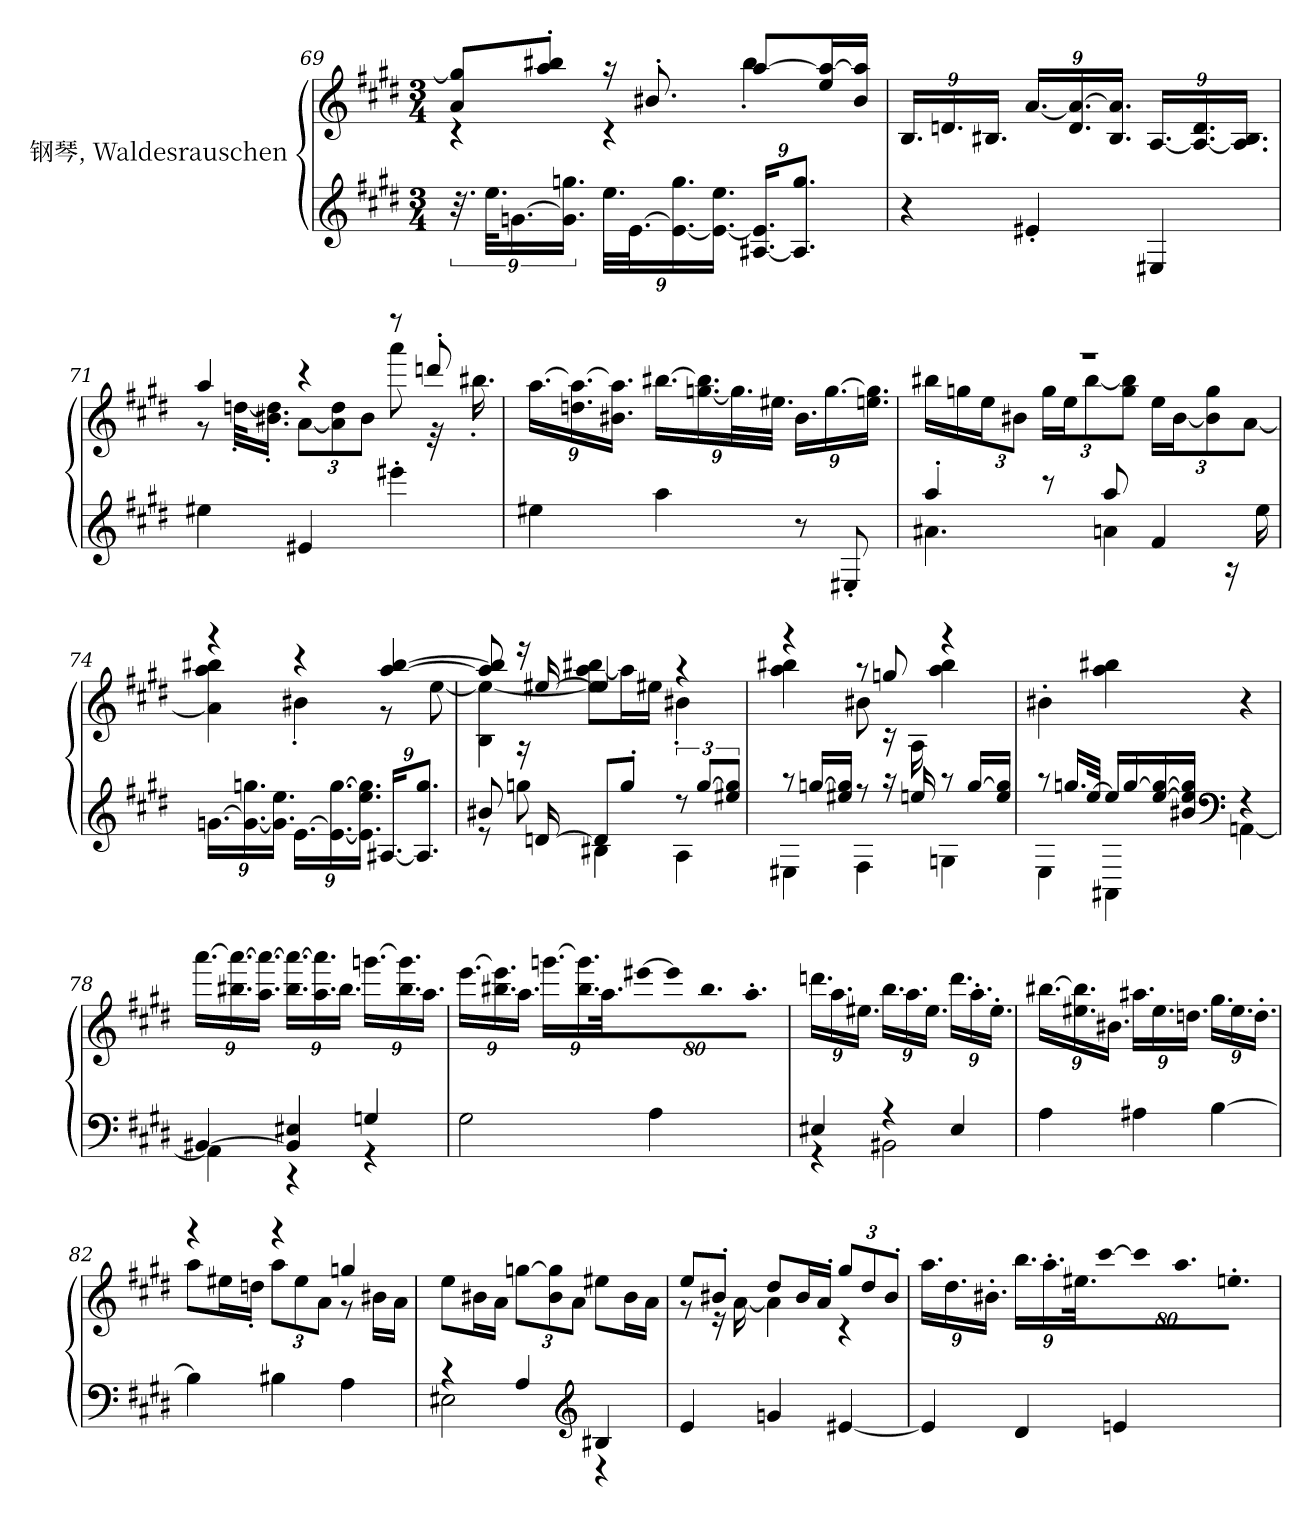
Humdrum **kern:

**kern	**kern
*part1	*part1
*staff2	*staff1
*I"钢琴, Waldesrauschen	*
!!LO:LB:g=z
*clefG2	*clefG2
*k[f#c#g#d#]	*k[f#c#g#d#]
*M3/4	*M3/4
=69	=69
*	*^
36.r	8a/ 8gg/]L	4r
36.ee\KLL	.	.
[18.gn\	.	.
.	8aa/' 8bb#X/'J	.
18.g\] 18.ggn\JJ	.	.
36.ee\LLL	16r	4r
[36.e\J	.	.
.	8.b#X'/	.
18.e\_ 18.gg\	.	.
18.e\_ 18.ee\JJ	.	.
[18.A#X/ 18.e/]KL	[8aa/L	4bb#'\
9.A#/] 9.gg/J	.	.
.	16ee/ 16aa/_L	.
.	16b#/ 16aa/]JJ	.
*	*v	*v
=70	=70
*	*Xbrackettup
4r	18.B/LL
.	18.dn/
.	18.B#X/JJ
4e#X'/	[18.a/LL
.	18.d/ 18.a/_
.	18.B#/ 18.a/]JJ
4E#X/	[18.A/LL
.	18.A/_ 18.d/
.	18.A/] 18.B#/JJ
!!LO:LB:g=z
=71	=71
*	*^
4ee#X\	4aa/	8r
.	.	[32ddn'\KLL
.	.	16.b#X\' 16.dd\]'JJ
4e#X/	4r	[12a\L
.	.	12a\] 12dd\
.	.	12b#\J
4eee#X'\	8r	8aaa\
.	8dddn'/	32r
.	.	16.bb#X'\
*	*v	*v
=72	=72
4ee#X\	[18.aa\LL
.	18.ddn\ 18.aa\_
.	18.b#X\ 18.aa\]JJ
4aa\	[18.bb#X\LL
.	[18.ggn\ 18.bb#\]
.	36.gg\L]
.	36.ee#X\JJJ
8r	18.b#\LL
.	[18.gg\
8E#X'/	.
.	18.een\ 18.gg\]JJ
!!LO:LB:g=z
=73	=73
*^	*^
4aa'/	4.a#X\	2.r	16bb#X\LL
.	.	.	16ggn\
.	.	.	24ee\J
.	.	.	12b#X\J
8r	.	.	24gg\LL
.	.	.	24ee\J
.	.	.	[12bb#\
8aa/	4an\	.	.
.	.	.	12gg\ 12bb#\]J
4f#/	.	.	24ee\LL
.	.	.	[24b#\J
.	.	.	12b#\] 12gg\
.	16r	.	.
.	.	.	[12a\J
.	16ee\	.	.
*v	*v	*	*
=74	=74	=74
*Xbrackettup	*	*
[18.gn\LL	4r	4a\] 4aa\ 4bb#X\
18.g\_ 18.ggn\	.	.
18.g\] 18.ee\JJ	.	.
[18.e\LL	4r	4b#X'\
18.e\_ [18.gg\	.	.
18.e\] 18.ee\ 18.gg\]JJ	.	.
[18.A#X/KL	[4aa/ [4bb#/	8r
9.A#/] 9.gg/J	.	.
.	.	[8ee\
!!LO:LB:g=z	!!
=75	=75	=75
*^	*	*
8b#X/	8r	8aa/] 8bb#/]	4B\ 4ee\_
16r	8ggn\	16r	.
[16dn/	.	[16ee#X/	.
8d/L]	4B#X\	4ee#/]	8ee\] [8aa\ 8bb#X\L
8gg'/J	.	.	16aa\L]
.	.	.	16ee#X\JJ
*brackettup	*	*	*
12r	4A\	4r	4b#X'\
[12gg/L	.	.	.
12ee#X/ 12gg/]J	.	.	.
=76	=76	=76	=76
8r	4E#X\	4r	4aa\ 4bb#X\
[16ggn/LL	.	.	.
16ee#X/ 16gg/]JJ	.	.	.
8r	4F#\	8r	8b#X\
16r	.	8ggn/	16r
16een/	.	.	16A\
8r	4Gn\	4r	4aa\ 4bb#\
[16gg/LL	.	.	.
16ee/ 16gg/]JJ	.	.	.
*	*	*v	*v
!!LO:PB:g=z
=77	=77	=77
8r	4E\	4b#X'\
16.ggn/LL	.	.
[32ee/JJk	.	.
16ee/LL]	4AA#X\	4aa\ 4bb#X\
[16gg/	.	.
[16ee/ 16gg/_	.	.
16b#X/ 16ee/] 16gg/]JJ	.	.
*clefF4	*	*
4r	[4AAn\	4r
=78	=78	=78
[4BB#X/	4AA\]	[18.aaa\LL
.	.	18.bb#X\ 18.aaa\_
.	.	18.aa\ 18.aaa\_JJ
4BB#/] 4E#X/	4r	18.bb#\ 18.aaa\_LL
.	.	18.aa\ 18.aaa\]
.	.	18.bb#\JJ
4Gn/	4r	[18.gggn\LL
.	.	18.bb#\ 18.ggg\]
.	.	18.aa\JJ
*v	*v	*
!!LO:LB:g=z
=79	=79
2G#\	[18.eee\LL
.	18.bb#X\ 18.eee\]
.	18.aa\JJ
.	[18.gggn\LL
.	18.bb#\ 18.ggg\]
.	36.aa\JK
!	!LO:N:vis=8
.	[640%71eee#X\
4A\	.
!	!LO:N:vis=64
.	640%9eee#\KKL]
.	18.bb#\
.	18.aa'\JJ
=80	=80
*^	*
4E#X/	4r	18.dddn\LL
.	.	18.aa\
.	.	18.ee#X\JJ
4r	2BB#X\	18.bb\LL
.	.	18.aa\
.	.	18.ee#\JJ
4E#/	.	18.ddd\LL
.	.	18.aa'\
.	.	18.ee#'\JJ
*v	*v	*
!!LO:LB:g=z
=81	=81
4A\	[18.bb#X\LL
.	18.ee#X\ 18.bb#\]
.	18.b#X\JJ
4A#X\	18.aa#X\LL
.	18.ee#\
.	18.ddn\JJ
[4B\	18.gg#\LL
.	18.ee#\
.	18.dd'\JJ
=82	=82
*	*^
4B\]	4r	8aa\L
.	.	16ee#X\L
.	.	16ddn'\JJ
4B#X\	4r	12aa\L
.	.	12ee#\
.	.	12a\J
4A\	4ggn/	8r
.	.	16b#X\LL
.	.	16a\JJ
*	*v	*v
=83	=83
*^	*
4r	2E#X\	8ee\L
.	.	16b#X\L
.	.	16a\JJ
4A/	.	[12ggn\L
.	.	12b#\ 12gg\]
.	.	12a\J
*clefG2	*	*
4B#X/	4r	8ee#X\L
.	.	16b#\L
.	.	16a\JJ
*v	*v	*
!!LO:LB:g=z
=84	=84
*	*^
4e/	8ee/L	8r
.	8b#X'/J	16r
.	.	[16a\
4gn/	8dd#/L	4a\]
.	16b#/L	.
.	16a'/JJ	.
[4e#X/	12gg#/L	4r
.	12dd#/	.
.	12b#'/J	.
*	*v	*v
=85	=85
4e#/]	18.aa\LL
.	18.dd#\
.	18.b#X'\JJ
4d#/	18.bb\LL
.	18.aa'\
.	36.ee#X\JK
!	!LO:N:vis=8
.	[640%71ccc#\
4en/	.
!	!LO:N:vis=64
.	640%9ccc#\KKL]
.	18.aa\
.	18.een'\JJ
=	=
*-	*-
